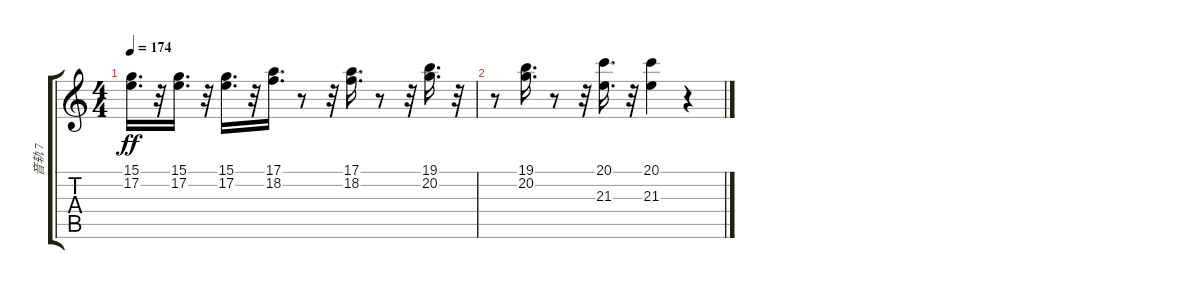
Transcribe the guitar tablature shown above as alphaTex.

\track ("音轨 7" "音轨 7") {instrument brasssection}
\staff {score tabs}
\tuning (E4 B3 G3 D3 A2 E2) {hide}
\ts (4 4)
\tempo 174
\clef g2
\ks c
(15.1 17.2).16{d dy ff instrument brasssection} r.32 (15.1 17.2).16{d} r.32 (15.1 17.2).16{d} r.32 (17.1 18.2).16{d} r.8 r.32 (17.1 18.2).16{d} r.8 r.32 (19.1 20.2).16{d} r.32 |
r.8 (19.1 20.2).16{d} r.8 r.32 (20.1 21.3).16{d} r.32 (20.1 21.3).4 r.4
